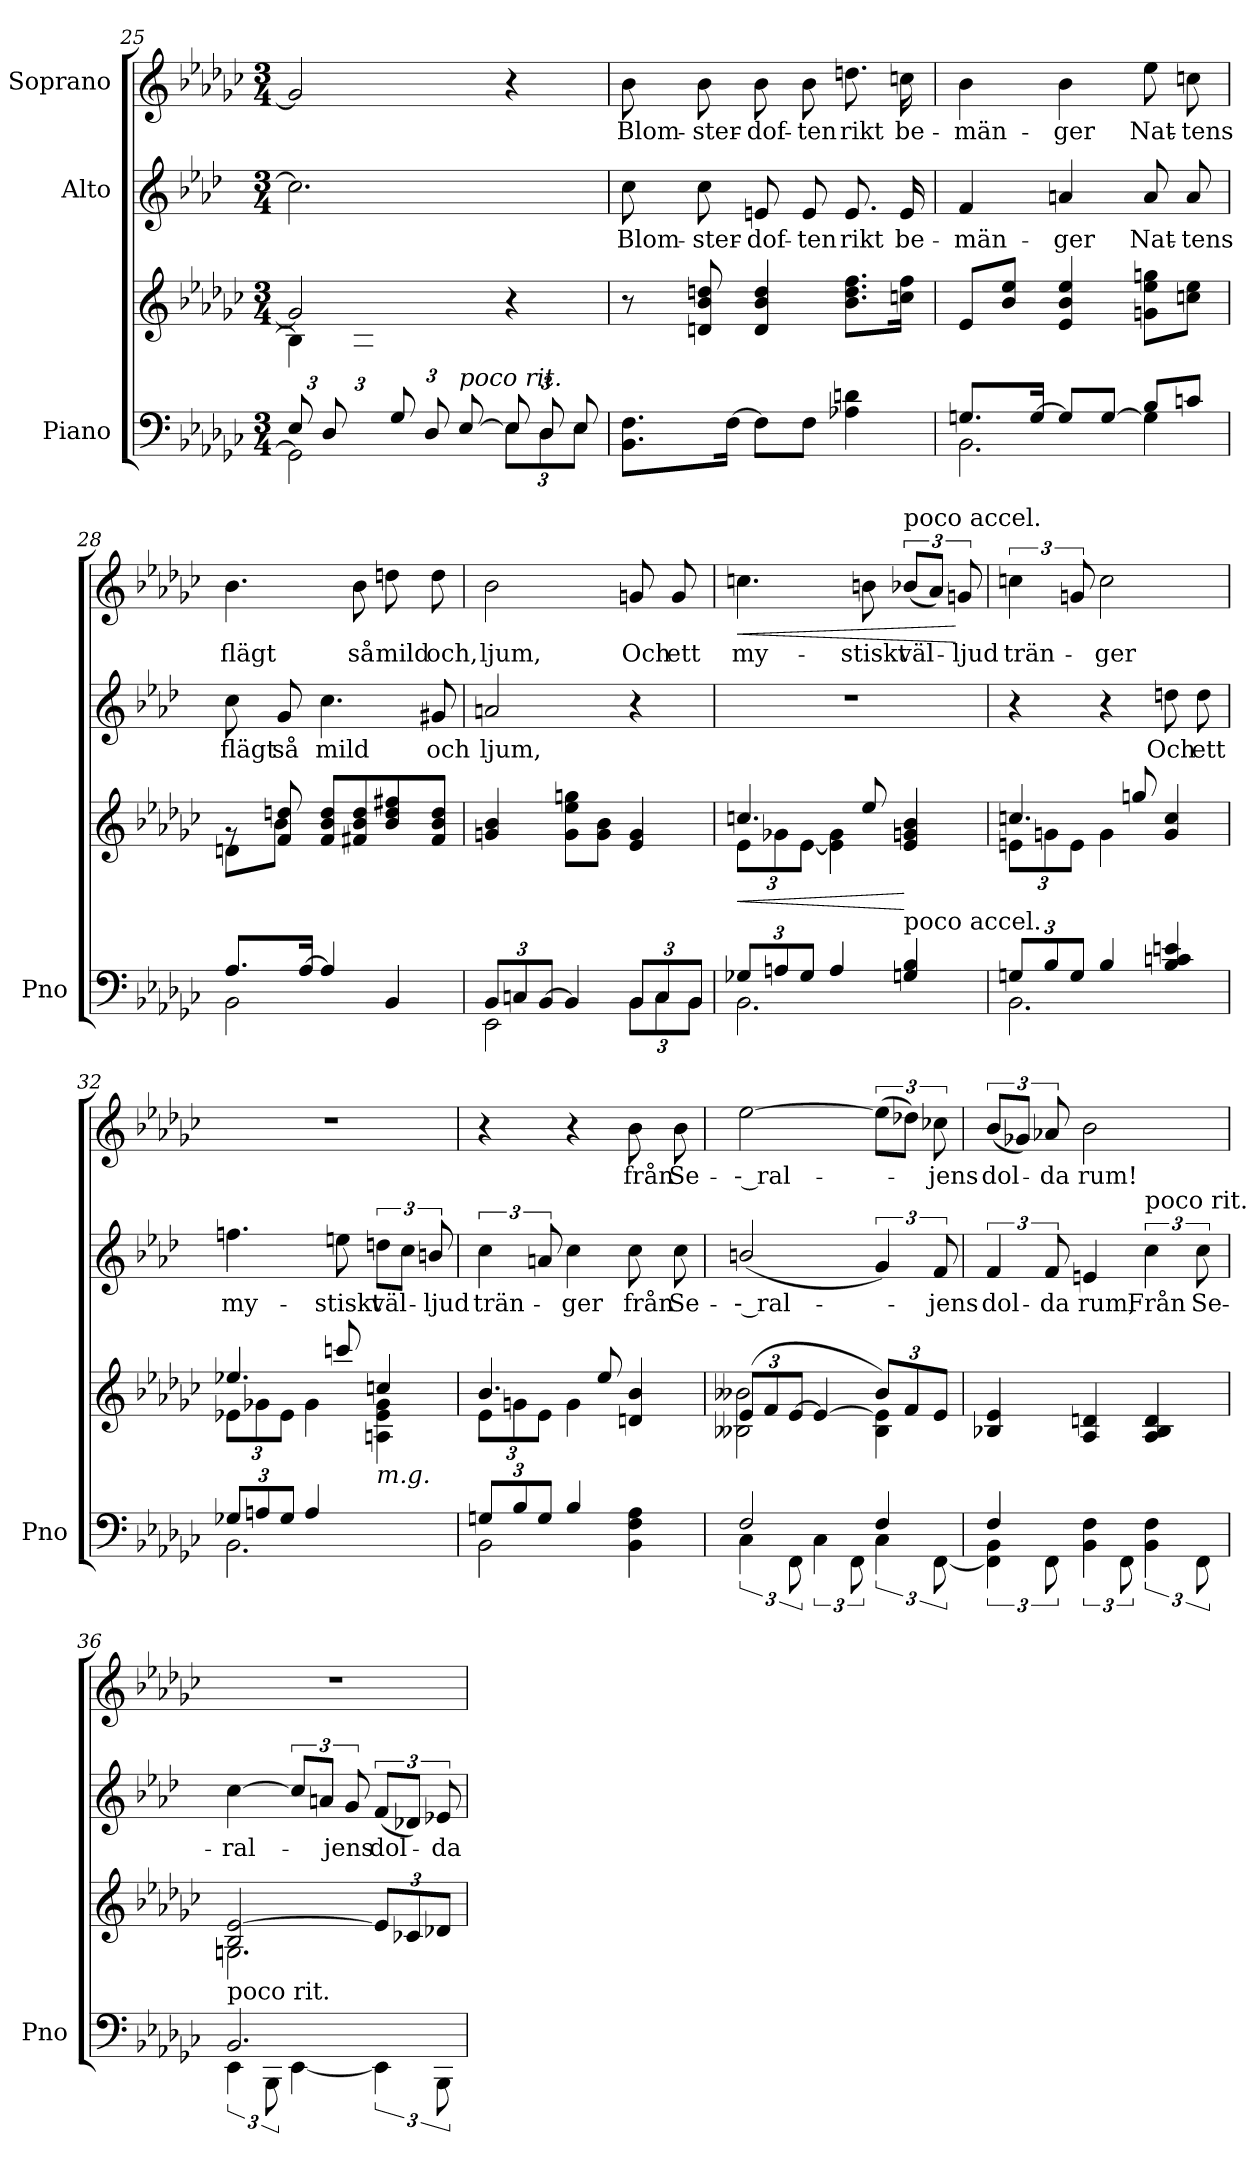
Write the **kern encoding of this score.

**kern	**kern	**dynam	**kern	**text	**kern	**text	**dynam
*part3	*part3	*part3	*part2	*part2	*part1	*part1	*part1
*staff4	*staff3	*staff3/4	*staff2	*staff2	*staff1	*staff1	*staff1
*I"Piano	*	*	*I"Alto	*	*I"Soprano	*	*
*I'Pno	*	*	*	*	*	*	*
!!LO:LB:g=z
*clefF4	*clefG2	*	*clefG2	*	*clefG2	*	*
*	*	*	*ITrd1c2	*	*	*	*
*k[b-e-a-d-g-c-]	*k[b-e-a-d-g-c-]	*	*k[b-e-a-d-g-c-]	*	*k[b-e-a-d-g-c-]	*	*
*M3/4	*M3/4	*	*M3/4	*	*M3/4	*	*
*Xbrackettup	*	*	*	*	*	*	*
=25	=25	=25	=25	=25	=25	=25	=25
*^	*^	*	*	*	*	*	*
*	*	*	*^	*	*	*	*	*	*
12E-/L	2GG-\]	2g-/]	4B-\]	6ryy	.	2.b-\]	.	2g-/]	.	.
12D-/	.	.	.	.	.	.	.	.	.	.
12ryy	.	.	.	12A-\J	.	.	.	.	.	.
12G-/L	.	.	4ryy	2ryy	.	.	.	.	.	.
12D-/	.	.	.	.	.	.	.	.	.	.
!LO:TX:a:i:t=poco rit.	!	!	!	!	!	!	!	!	!	!
[12E-/J	.	.	.	.	.	.	.	.	.	.
12E-/L]	12E-\L	4r	4ryy	.	.	.	.	4r	.	.
12D-/	12D-\	.	.	.	.	.	.	.	.	.
12E-/J	12E-\J	.	.	.	.	.	.	.	.	.
*	*	*v	*v	*v	*	*	*	*	*	*
=26	=26	=26	=26	=26	=26	=26	=26	=26
!	!	!	!	!	!LO:LY:b	!	!LO:LY:b	!
*v	*v	*	*	*	*	*	*	*
8.BB-\ 8.F\L	8r	.	8b-\	Blom-	8b-\	Blom-	.
!	!	!	!	!LO:LY:b	!	!LO:LY:b	!
.	8dn/ 8b-/ 8ddn/	.	8b-\	-ster-	8b-\	-ster-	.
[16F\Jk	.	.	.	.	.	.	.
!	!	!	!	!LO:LY:b	!	!LO:LY:b	!
8F\L]	4d/ 4b-/ 4dd/	.	8dn/	-dof-	8b-\	-dof-	.
!	!	!	!	!LO:LY:b	!	!LO:LY:b	!
8F\J	.	.	8d/	-ten	8b-\	-ten	.
!	!	!	!	!LO:LY:b	!	!LO:LY:b	!
4A-X\ 4dn\	8.b-\ 8.dd\ 8.ff\L	.	8.d/	rikt	8.ddn\	rikt	.
!	!	!	!	!LO:LY:b	!	!LO:LY:b	!
.	16ccn\ 16ff\Jk	.	16d/	be-	16ccn\	be-	.
=27	=27	=27	=27	=27	=27	=27	=27
*^	*	*	*	*	*	*	*
*	*^	*	*	*	*	*	*	*
!	!	!	!	!	!	!LO:LY:b	!	!LO:LY:b	!
8.Gn/L	2.BB-\	4rBByy	8e-/L	.	4e-/	-män-	4b-\	-män-	.
.	.	.	8b-/ 8ee-/J	.	.	.	.	.	.
[16G/Jk	.	.	.	.	.	.	.	.	.
!	!	!	!	!	!	!LO:LY:b	!	!LO:LY:b	!
8G/L]	.	4rBByy	4e-/ 4b-/ 4ee-/	.	4gn/	-ger	4b-\	-ger	.
[8G/J	.	.	.	.	.	.	.	.	.
!	!	!	!	!	!	!LO:LY:b	!	!LO:LY:b	!
8B-/L	.	4G\]	8gn\ 8ee-\ 8ggn\L	.	8g/	Nat-	8ee-\	Nat-	.
!	!	!	!	!	!	!LO:LY:b	!	!LO:LY:b	!
8cn/J	.	.	8ccn\ 8ee-\J	.	8g/	-tens	8ccn\	-tens	.
*	*v	*v	*	*	*	*	*	*	*
!!LO:PB:g=z
=28	=28	=28	=28	=28	=28	=28	=28	=28
*	*	*^	*	*	*	*	*	*
!	!	!	!	!	!	!LO:LY:b	!	!LO:LY:b	!
8.A-/L	2BB-\	8rg	8dn\L	.	8b-\	flägt	4.b-\	flägt	.
!	!	!	!	!	!	!LO:LY:b	!	!	!
.	.	8f/ 8ddn/	8b-\J	.	8f/	så	.	.	.
[16A-/Jk	.	.	.	.	.	.	.	.	.
!	!	!	!	!	!	!LO:LY:b	!	!	!
4A-/]	.	8f/ 8b-/ 8dd/L	4rAyy	.	4.b-\	mild	.	.	.
!	!	!	!	!	!	!	!	!LO:LY:b	!
.	.	8f#X/ 8b-/ 8dd/	.	.	.	.	8b-\	så	.
!	!	!	!	!	!	!	!	!LO:LY:b	!
4BB-/	4rCCyy	8b-/ 8dd/ 8ff#X/	4rAyy	.	.	.	8ddn\	mild	.
!	!	!	!	!	!	!LO:LY:b	!	!LO:LY:b	!
.	.	8f#/ 8b-/ 8dd/J	.	.	8f#X/	och	8dd\	och,	.
*	*	*v	*v	*	*	*	*	*	*
=29	=29	=29	=29	=29	=29	=29	=29	=29
!	!	!	!	!	!LO:LY:b	!	!LO:LY:b	!
12BB-/L	2EE-\	4gn/ 4b-/	.	2gn/	ljum,	2b-\	ljum,	.
12Cn/	.	.	.	.	.	.	.	.
[12BB-/J	.	.	.	.	.	.	.	.
4BB-/]	.	8g\ 8ee-\ 8ggn\L	.	.	.	.	.	.
.	.	8g\ 8b-\J	.	.	.	.	.	.
!	!	!	!	!	!	!	!LO:LY:b	!
12BB-/L	12BB-\L	4e-/ 4g/	.	4r	.	8gn/	Och	.
12C/	12C\	.	.	.	.	.	.	.
!	!	!	!	!	!	!	!LO:LY:b	!
.	.	.	.	.	.	8g/	ett	.
12BB-/J	12BB-\J	.	.	.	.	.	.	.
=30	=30	=30	=30	=30	=30	=30	=30	=30
!	!	!	!LO:HP:b	!	!	!	!	!
*	*	*^	*	*	*	*	*	*
*	*	*	*Xbrackettup	*	*	*	*	*	*
!	!	!	!	!	!	!	!	!LO:LY:b	!LO:HP:b
12G-X/L	2.BB-\	4.ccn/	12e-\L	<	2.r	.	4.ccn\	my-	<
12An/	.	.	12g-X\	.	.	.	.	.	.
12G-/J	.	.	[12e-\J	.	.	.	.	.	.
4A/	.	.	4e-\] 4g-\	.	.	.	.	.	.
!	!	!	!	!	!	!	!	!LO:LY:b	!
.	.	8ee-/	.	.	.	.	8bn\	-stiskt	.
!	!	!	!	!	!	!	!LO:TX:a:t=poco accel.	!	!
!	!	!LO:TX:b:t=poco accel.	!	!	!	!	!	!	!
!	!	!	!	!	!	!	!	!LO:LY:b	!
4Gn/ 4B-/	.	4e-/ 4gn/ 4b-/	4rFyy	[	.	.	(<12b-X/L	väl-	.
.	.	.	.	.	.	.	12a-/J)	.	.
!	!	!	!	!	!	!	!	!LO:LY:b	!
.	.	.	.	.	.	.	12gn/	-ljud	[
!!LO:LB:g=z
=31	=31	=31	=31	=31	=31	=31	=31	=31	=31
!	!	!	!	!	!	!	!	!LO:LY:b	!
12Gn/L	2.BB-\	4.ccn/	12en\L	.	4r	.	6ccn\	trän-	.
12B-/	.	.	12gn\	.	.	.	.	.	.
12G/J	.	.	12e\J	.	.	.	12gn/	.	.
!	!	!	!	!	!	!	!	!LO:LY:b	!
4B-/	.	.	4g\	.	4r	.	2cc\	-ger	.
.	.	8ggn/	.	.	.	.	.	.	.
!	!	!	!	!	!	!LO:LY:b	!	!	!
4B-/ 4cn/ 4en/	.	4g/ 4cc/	4rAyy	.	8ccn\	Och	.	.	.
!	!	!	!	!	!	!LO:LY:b	!	!	!
.	.	.	.	.	8cc\	ett	.	.	.
=32	=32	=32	=32	=32	=32	=32	=32	=32	=32
!	!	!	!	!	!	!LO:LY:b	!	!	!
12G-X/L	2.BB-\	4.ee-X/	12e-X\L	.	4.ee-X\	my-	2.r	.	.
12An/	.	.	12g-X\	.	.	.	.	.	.
12G-/J	.	.	12e-\J	.	.	.	.	.	.
4A/	.	.	4g-\	.	.	.	.	.	.
!	!	!	!	!	!	!LO:LY:b	!	!	!
.	.	8cccn/	.	.	8ddn\	-stiskt	.	.	.
!	!	!LO:TX:b:i:t=m.g.	!	!	!	!	!	!	!
!	!	!	!	!	!	!LO:LY:b	!	!	!
4ryy	.	4ccn/	4An\ 4e-\ 4g-\	.	12ccn\L	väl-	.	.	.
.	.	.	.	.	12b-\J	.	.	.	.
!	!	!	!	!	!	!LO:LY:b	!	!	!
.	.	.	.	.	12an/	-ljud	.	.	.
=33	=33	=33	=33	=33	=33	=33	=33	=33	=33
!	!	!	!	!	!	!LO:LY:b	!	!	!
12Gn/L	2BB-\	4.b-/	12e-\L	.	6b-\	trän-	4r	.	.
12B-/	.	.	12gn\	.	.	.	.	.	.
12G/J	.	.	12e-\J	.	12gn/	.	.	.	.
!	!	!	!	!	!	!LO:LY:b	!	!	!
4B-/	.	.	4g\	.	4b-\	-ger	4r	.	.
.	.	8ee-/	.	.	.	.	.	.	.
!	!	!	!	!	!	!LO:LY:b	!	!LO:LY:b	!
4ryy	4BB-\ 4F\ 4A-\	4dn/ 4b-/	4rFyy	.	8b-\	från	8b-\	från	.
!	!	!	!	!	!	!LO:LY:b	!	!LO:LY:b	!
.	.	.	.	.	8b-\	Se-	8b-\	Se-	.
!!LO:LB:g=z
=34	=34	=34	=34	=34	=34	=34	=34	=34	=34
*	*brackettup	*	*	*	*	*	*	*	*
!	!	!	!	!	!	!LO:LY:b	!	!LO:LY:b	!
2F/	6C-\	(>12e-/L	2B--X\ 2b--X\	.	(<2an/	-- ral-	[2ee-\	-- ral-	.
.	.	12f/	.	.	.	.	.	.	.
.	12FF\	[12e-/J	.	.	.	.	.	.	.
.	6C-\	4e-/_	.	.	.	.	.	.	.
.	12FF\	.	.	.	.	.	.	.	.
4F/	6C-\	12b--/L)	4B--\ 4e-\]	.	6f/)	.	(>12ee-\L]	.	.
.	.	12f/	.	.	.	.	12dd-X\J)	.	.
!	!	!	!	!	!	!LO:LY:b	!	!LO:LY:b	!
.	[12FF\	12e-/J	.	.	12e-/	-jens	12cc-X\	-jens	.
*	*	*v	*v	*	*	*	*	*	*
=35	=35	=35	=35	=35	=35	=35	=35	=35
!	!	!	!	!	!LO:LY:b	!	!LO:LY:b	!
4F/	6FF\] 6BB-\	4B-X/ 4e-/	.	6e-/	dol-	(<12b-/L	dol-	.
.	.	.	.	.	.	12g-X/J)	.	.
!	!	!	!	!	!LO:LY:b	!	!LO:LY:b	!
.	12FF\	.	.	12e-/	-da	12a-X/	-da	.
!	!	!	!	!	!LO:LY:b	!	!LO:LY:b	!
4ryy	6BB-\ 6F\	4A-/ 4dn/	.	4dn/	rum,	2b-\	rum!	.
.	12FF\	.	.	.	.	.	.	.
!	!	!	!	!LO:TX:a:t=poco rit.	!	!	!	!
!	!	!	!	!	!LO:LY:b	!	!	!
4ryy	6BB-\ 6F\	4A-/ 4B-/ 4d/	.	6b-\	Från	.	.	.
!	!	!	!	!	!LO:LY:b	!	!	!
.	12FF\	.	.	12b-\	Se-	.	.	.
=36	=36	=36	=36	=36	=36	=36	=36	=36
*	*	*^	*	*	*	*	*	*
!LO:TX:a:t=poco rit.	!	!	!	!	!	!	!	!	!
!	!	!	!	!	!	!LO:LY:b	!	!	!
2.BB-/	6EE-\	2B-/ [2e-/	2.Gn\	.	[4b-\	-ral-	2.r	.	.
.	12BBB-\	.	.	.	.	.	.	.	.
.	[4EE-\	.	.	.	12b-/L]	.	.	.	.
.	.	.	.	.	12gn/J	.	.	.	.
!	!	!	!	!	!	!LO:LY:b	!	!	!
.	.	.	.	.	12f/	-jens	.	.	.
!	!	!	!	!	!	!LO:LY:b	!	!	!
.	6EE-\]	12e-/L]	.	.	(<12e-/L	dol-	.	.	.
.	.	12c-X/	.	.	12c-X/J)	.	.	.	.
!	!	!	!	!	!	!LO:LY:b	!	!	!
.	12BBB-\	12d-X/J	.	.	12d-X/	-da	.	.	.
*v	*v	*	*	*	*	*	*	*	*
*	*v	*v	*	*	*	*	*	*
=	=	=	=	=	=	=	=
*-	*-	*-	*-	*-	*-	*-	*-
